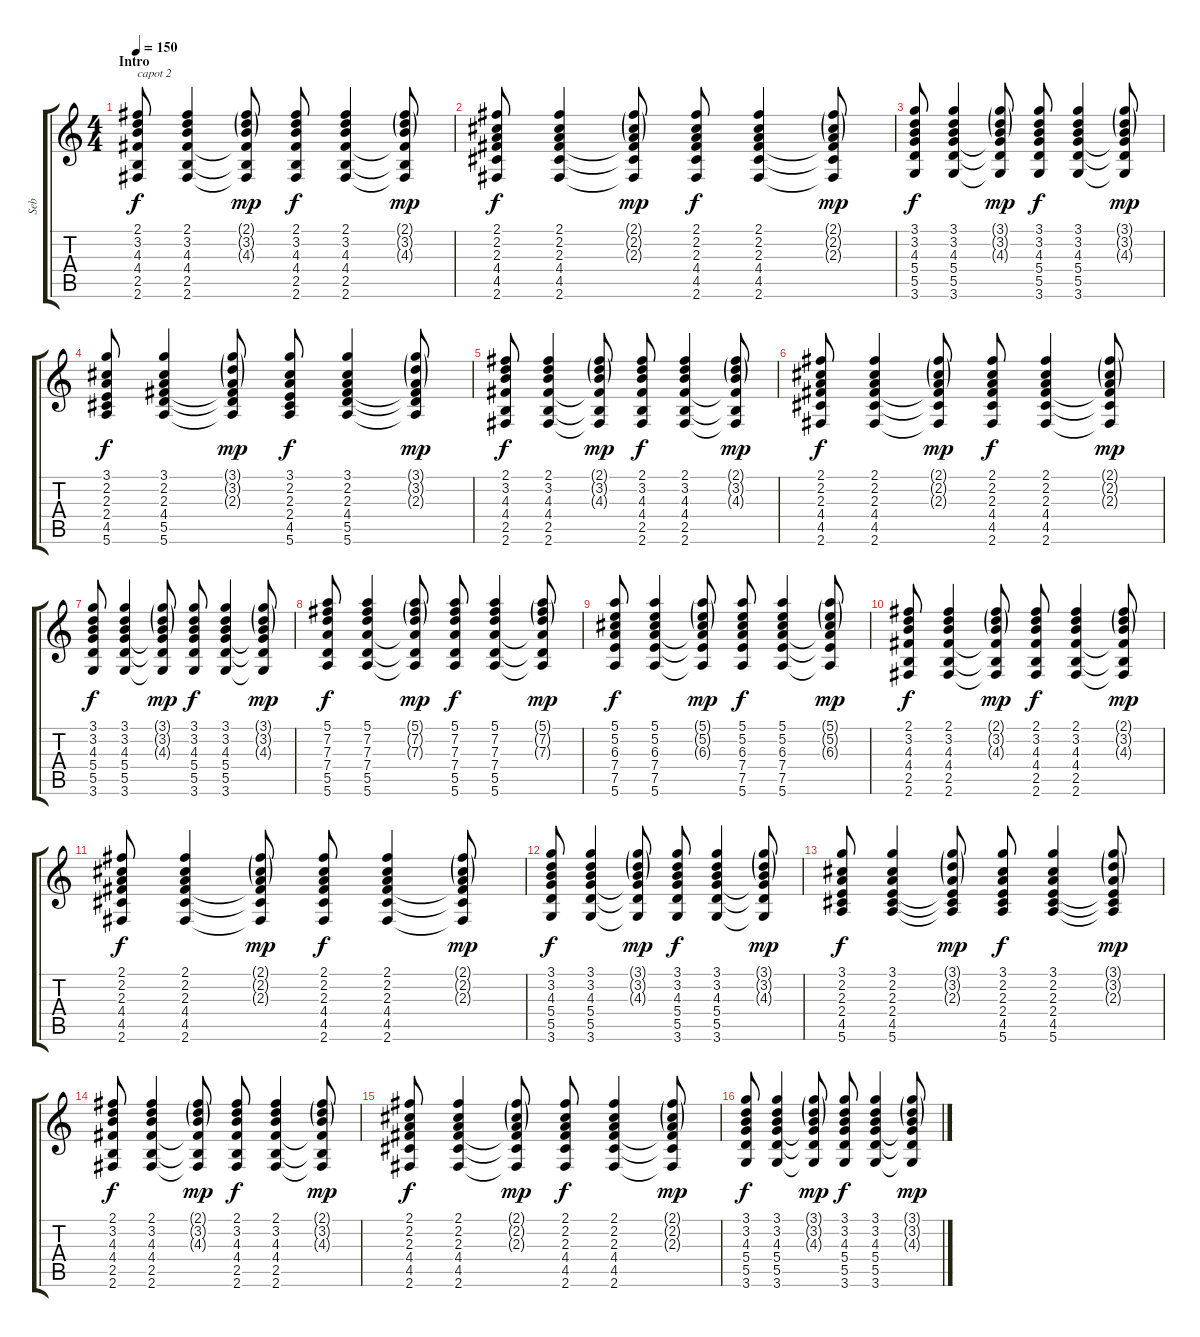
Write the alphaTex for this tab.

\track ("Seb" "Seb") {instrument acousticguitarnylon}
\staff {score tabs}
\tuning (E4 B3 G3 D3 A2 E2) {hide}
\ts (4 4)
\section ("" "Intro")
\tempo 150
\clef g2
\ks c
(2.1 3.2 4.3 4.4 2.5 2.6).8{txt "capot 2" dy f instrument acousticguitarnylon} (2.1 3.2 4.3 4.4 2.5 2.6).4 (2.1{g} 3.2{g} 4.3{g} 4.4{t} 2.5{t} 2.6{t}).8{dy mp} (2.1 3.2 4.3 4.4 2.5 2.6).8{dy f} (2.1 3.2 4.3 4.4 2.5 2.6).4 (2.1{g} 3.2{g} 4.3{g} 4.4{t} 2.5{t} 2.6{t}).8{dy mp} |
(2.1 2.2 2.3 4.4 4.5 2.6).8{dy f} (2.1 2.2 2.3 4.4 4.5 2.6).4 (2.1{g} 2.2{g} 2.3{g} 4.4{t} 4.5{t} 2.6{t}).8{dy mp} (2.1 2.2 2.3 4.4 4.5 2.6).8{dy f} (2.1 2.2 2.3 4.4 4.5 2.6).4 (2.1{g} 2.2{g} 2.3{g} 4.4{t} 4.5{t} 2.6{t}).8{dy mp} |
(3.1 3.2 4.3 5.4 5.5 3.6).8{dy f} (3.1 3.2 4.3 5.4 5.5 3.6).4 (3.1{g} 3.2{g} 4.3{g} 5.4{t} 5.5{t} 3.6{t}).8{dy mp} (3.1 3.2 4.3 5.4 5.5 3.6).8{dy f} (3.1 3.2 4.3 5.4 5.5 3.6).4 (3.1{g} 3.2{g} 4.3{g} 5.4{t} 5.5{t} 3.6{t}).8{dy mp} |
(3.1 2.2 2.3 2.4 4.5 5.6).8{dy f} (3.1 2.2 2.3 4.4 5.5 5.6).4 (3.1{g} 3.2{g} 2.3{g} 4.4{t} 5.5{t} 5.6{t}).8{dy mp} (3.1 2.2 2.3 2.4 4.5 5.6).8{dy f} (3.1 2.2 2.3 4.4 5.5 5.6).4 (3.1{g} 3.2{g} 2.3{g} 4.4{t} 5.5{t} 5.6{t}).8{dy mp} |
(2.1 3.2 4.3 4.4 2.5 2.6).8{dy f} (2.1 3.2 4.3 4.4 2.5 2.6).4 (2.1{g} 3.2{g} 4.3{g} 4.4{t} 2.5{t} 2.6{t}).8{dy mp} (2.1 3.2 4.3 4.4 2.5 2.6).8{dy f} (2.1 3.2 4.3 4.4 2.5 2.6).4 (2.1{g} 3.2{g} 4.3{g} 4.4{t} 2.5{t} 2.6{t}).8{dy mp} |
(2.1 2.2 2.3 4.4 4.5 2.6).8{dy f} (2.1 2.2 2.3 4.4 4.5 2.6).4 (2.1{g} 2.2{g} 2.3{g} 4.4{t} 4.5{t} 2.6{t}).8{dy mp} (2.1 2.2 2.3 4.4 4.5 2.6).8{dy f} (2.1 2.2 2.3 4.4 4.5 2.6).4 (2.1{g} 2.2{g} 2.3{g} 4.4{t} 4.5{t} 2.6{t}).8{dy mp} |
(3.1 3.2 4.3 5.4 5.5 3.6).8{dy f} (3.1 3.2 4.3 5.4 5.5 3.6).4 (3.1{g} 3.2{g} 4.3{g} 5.4{t} 5.5{t} 3.6{t}).8{dy mp} (3.1 3.2 4.3 5.4 5.5 3.6).8{dy f} (3.1 3.2 4.3 5.4 5.5 3.6).4 (3.1{g} 3.2{g} 4.3{g} 5.4{t} 5.5{t} 3.6{t}).8{dy mp} |
(5.1 7.2 7.3 7.4 5.5 5.6).8{dy f} (5.1 7.2 7.3 7.4 5.5 5.6).4 (5.1{g} 7.2{g} 7.3{g} 7.4{t} 5.5{t} 5.6{t}).8{dy mp} (5.1 7.2 7.3 7.4 5.5 5.6).8{dy f} (5.1 7.2 7.3 7.4 5.5 5.6).4 (5.1{g} 7.2{g} 7.3{g} 7.4{t} 5.5{t} 5.6{t}).8{dy mp} |
(5.1 5.2 6.3 7.4 7.5 5.6).8{dy f} (5.1 5.2 6.3 7.4 7.5 5.6).4 (5.1{g} 5.2{g} 6.3{g} 7.4{t} 7.5{t} 5.6{t}).8{dy mp} (5.1 5.2 6.3 7.4 7.5 5.6).8{dy f} (5.1 5.2 6.3 7.4 7.5 5.6).4 (5.1{g} 5.2{g} 6.3{g} 7.4{t} 7.5{t} 5.6{t}).8{dy mp} |
(2.1 3.2 4.3 4.4 2.5 2.6).8{dy f} (2.1 3.2 4.3 4.4 2.5 2.6).4 (2.1{g} 3.2{g} 4.3{g} 4.4{t} 2.5{t} 2.6{t}).8{dy mp} (2.1 3.2 4.3 4.4 2.5 2.6).8{dy f} (2.1 3.2 4.3 4.4 2.5 2.6).4 (2.1{g} 3.2{g} 4.3{g} 4.4{t} 2.5{t} 2.6{t}).8{dy mp} |
(2.1 2.2 2.3 4.4 4.5 2.6).8{dy f} (2.1 2.2 2.3 4.4 4.5 2.6).4 (2.1{g} 2.2{g} 2.3{g} 4.4{t} 4.5{t} 2.6{t}).8{dy mp} (2.1 2.2 2.3 4.4 4.5 2.6).8{dy f} (2.1 2.2 2.3 4.4 4.5 2.6).4 (2.1{g} 2.2{g} 2.3{g} 4.4{t} 4.5{t} 2.6{t}).8{dy mp} |
(3.1 3.2 4.3 5.4 5.5 3.6).8{dy f} (3.1 3.2 4.3 5.4 5.5 3.6).4 (3.1{g} 3.2{g} 4.3{g} 5.4{t} 5.5{t} 3.6{t}).8{dy mp} (3.1 3.2 4.3 5.4 5.5 3.6).8{dy f} (3.1 3.2 4.3 5.4 5.5 3.6).4 (3.1{g} 3.2{g} 4.3{g} 5.4{t} 5.5{t} 3.6{t}).8{dy mp} |
(3.1 2.2 2.3 2.4 4.5 5.6).8{dy f} (3.1 2.2 2.3 2.4 4.5 5.6).4 (3.1{g} 3.2{g} 2.3{g} 2.4{t} 4.5{t} 5.6{t}).8{dy mp} (3.1 2.2 2.3 2.4 4.5 5.6).8{dy f} (3.1 2.2 2.3 2.4 4.5 5.6).4 (3.1{g} 3.2{g} 2.3{g} 2.4{t} 4.5{t} 5.6{t}).8{dy mp} |
(2.1 3.2 4.3 4.4 2.5 2.6).8{dy f} (2.1 3.2 4.3 4.4 2.5 2.6).4 (2.1{g} 3.2{g} 4.3{g} 4.4{t} 2.5{t} 2.6{t}).8{dy mp} (2.1 3.2 4.3 4.4 2.5 2.6).8{dy f} (2.1 3.2 4.3 4.4 2.5 2.6).4 (2.1{g} 3.2{g} 4.3{g} 4.4{t} 2.5{t} 2.6{t}).8{dy mp} |
(2.1 2.2 2.3 4.4 4.5 2.6).8{dy f} (2.1 2.2 2.3 4.4 4.5 2.6).4 (2.1{g} 2.2{g} 2.3{g} 4.4{t} 4.5{t} 2.6{t}).8{dy mp} (2.1 2.2 2.3 4.4 4.5 2.6).8{dy f} (2.1 2.2 2.3 4.4 4.5 2.6).4 (2.1{g} 2.2{g} 2.3{g} 4.4{t} 4.5{t} 2.6{t}).8{dy mp} |
(3.1 3.2 4.3 5.4 5.5 3.6).8{dy f} (3.1 3.2 4.3 5.4 5.5 3.6).4 (3.1{g} 3.2{g} 4.3{g} 5.4{t} 5.5{t} 3.6{t}).8{dy mp} (3.1 3.2 4.3 5.4 5.5 3.6).8{dy f} (3.1 3.2 4.3 5.4 5.5 3.6).4 (3.1{g} 3.2{g} 4.3{g} 5.4{t} 5.5{t} 3.6{t}).8{dy mp}
